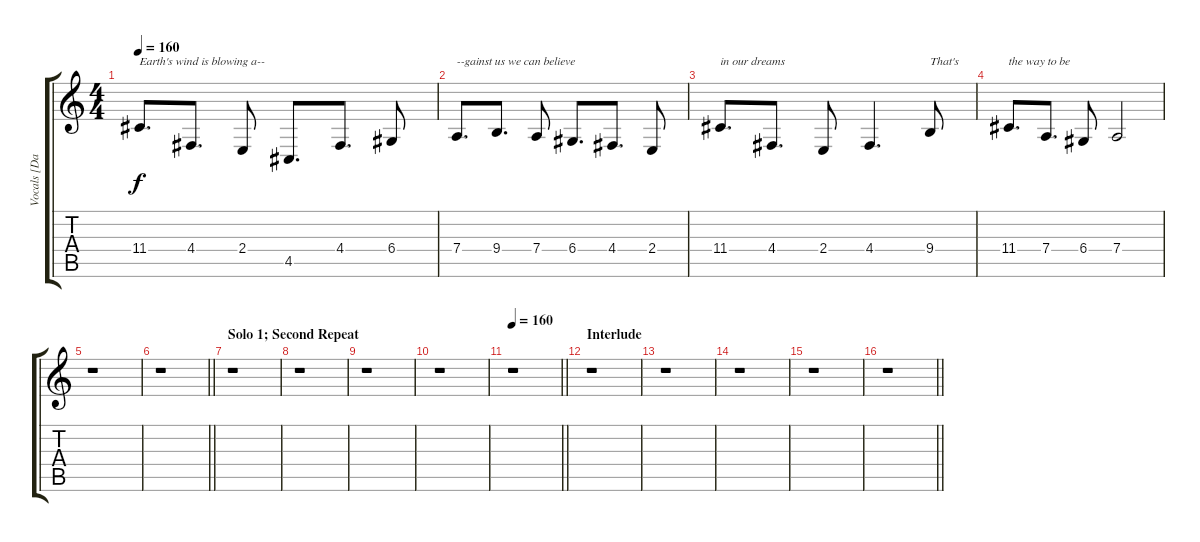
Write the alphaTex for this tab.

\track ("Vocals [Dan]" "Vocals [Da") {instrument lead6voice}
\staff {score tabs}
\tuning (E4 B3 G3 D3 A2 E2) {hide}
\ts (4 4)
\tempo 160
\clef g2
\ks c
11.4.8{d txt "Earth's wind is blowing a--" dy f} 4.4.8{d} 2.4.8 4.5.8{d} 4.4.8{d} 6.4.8 |
7.4.8{d txt "--gainst us we can believe "} 9.4.8{d} 7.4.8 6.4.8{d} 4.4.8{d} 2.4.8 |
11.4.8{d txt "in our dreams"} 4.4.8{d} 2.4.8 4.4.4{d} 9.4.8{txt "That's"} |
11.4.8{d txt "the way to be"} 7.4.8{d} 6.4.8 7.4.2 |
r.1 |
\barLineRight lightlight
r.1 |
\section ("" "Solo 1; Second Repeat")
r.1 |
r.1 |
r.1 |
r.1 |
\tempo 160
\barLineRight lightlight
r.1 |
\section ("" "Interlude")
r.1 |
r.1 |
r.1 |
r.1 |
\barLineRight lightlight
r.1
